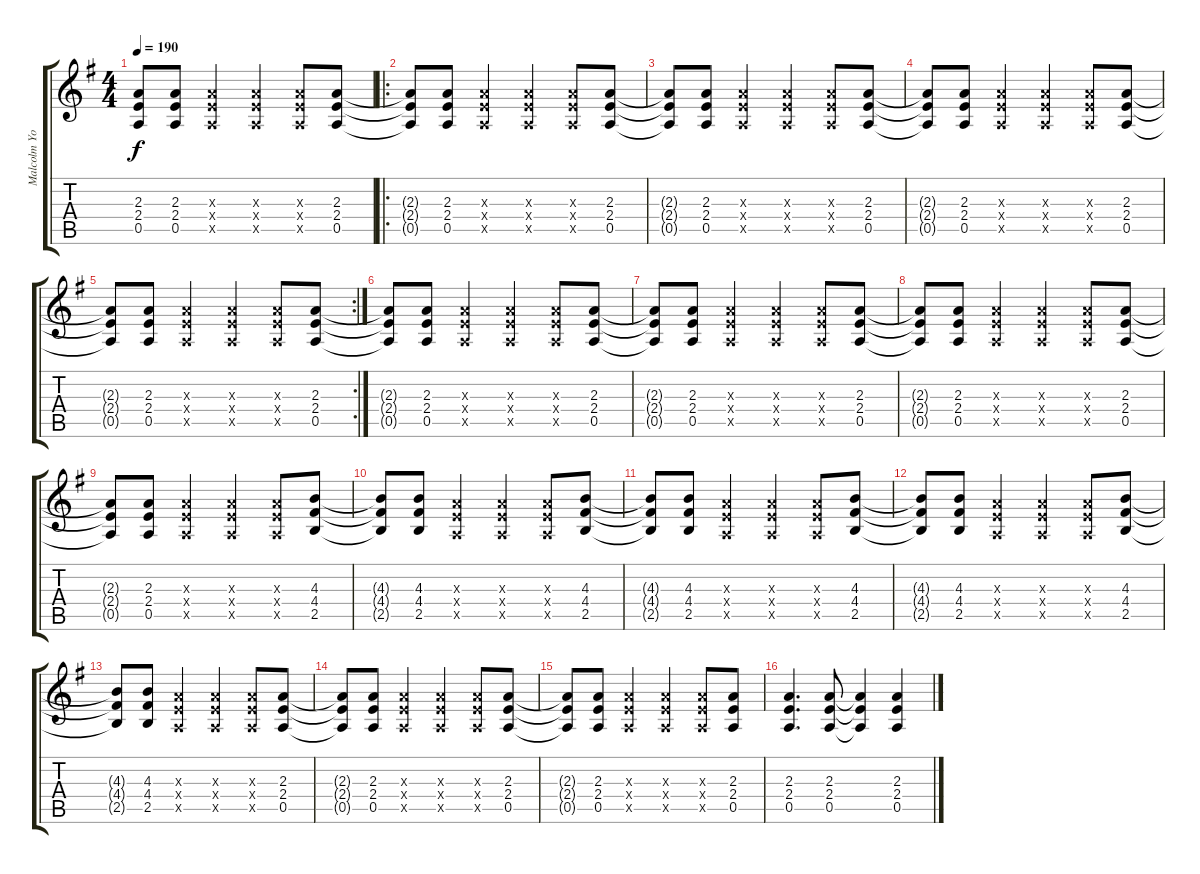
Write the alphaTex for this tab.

\track ("Malcolm Young (Rhythm Guitar)" "Malcolm Yo") {instrument overdrivenguitar}
\staff {score tabs}
\tuning (E4 B3 G3 D3 A2 E2) {hide}
\ts (4 4)
\tempo 190
\clef g2
\ks g
(2.3{t} 2.4{t} 0.5{t}).8{dy f} (2.3 2.4 0.5).8 (2.3{x} 2.4{x} 0.5{x}).4 (2.3{x} 2.4{x} 0.5{x}).4 (2.3{x} 2.4{x} 0.5{x}).8 (2.3 2.4 0.5).8 |
\ro
(2.3{t} 2.4{t} 0.5{t}).8 (2.3 2.4 0.5).8 (2.3{x} 2.4{x} 0.5{x}).4 (2.3{x} 2.4{x} 0.5{x}).4 (2.3{x} 2.4{x} 0.5{x}).8 (2.3 2.4 0.5).8 |
(2.3{t} 2.4{t} 0.5{t}).8 (2.3 2.4 0.5).8 (2.3{x} 2.4{x} 0.5{x}).4 (2.3{x} 2.4{x} 0.5{x}).4 (2.3{x} 2.4{x} 0.5{x}).8 (2.3 2.4 0.5).8 |
(2.3{t} 2.4{t} 0.5{t}).8 (2.3 2.4 0.5).8 (2.3{x} 2.4{x} 0.5{x}).4 (2.3{x} 2.4{x} 0.5{x}).4 (2.3{x} 2.4{x} 0.5{x}).8 (2.3 2.4 0.5).8 |
\rc 2
(2.3{t} 2.4{t} 0.5{t}).8 (2.3 2.4 0.5).8 (2.3{x} 2.4{x} 0.5{x}).4 (2.3{x} 2.4{x} 0.5{x}).4 (2.3{x} 2.4{x} 0.5{x}).8 (2.3 2.4 0.5).8 |
(2.3{t} 2.4{t} 0.5{t}).8 (2.3 2.4 0.5).8 (2.3{x} 2.4{x} 0.5{x}).4 (2.3{x} 2.4{x} 0.5{x}).4 (2.3{x} 2.4{x} 0.5{x}).8 (2.3 2.4 0.5).8 |
(2.3{t} 2.4{t} 0.5{t}).8 (2.3 2.4 0.5).8 (2.3{x} 2.4{x} 0.5{x}).4 (2.3{x} 2.4{x} 0.5{x}).4 (2.3{x} 2.4{x} 0.5{x}).8 (2.3 2.4 0.5).8 |
(2.3{t} 2.4{t} 0.5{t}).8 (2.3 2.4 0.5).8 (2.3{x} 2.4{x} 0.5{x}).4 (2.3{x} 2.4{x} 0.5{x}).4 (2.3{x} 2.4{x} 0.5{x}).8 (2.3 2.4 0.5).8 |
(2.3{t} 2.4{t} 0.5{t}).8 (2.3 2.4 0.5).8 (2.3{x} 2.4{x} 0.5{x}).4 (2.3{x} 2.4{x} 0.5{x}).4 (2.3{x} 2.4{x} 0.5{x}).8 (4.3 4.4 2.5).8 |
(4.3{t} 4.4{t} 2.5{t}).8 (4.3 4.4 2.5).8 (2.3{x} 2.4{x} 0.5{x}).4 (2.3{x} 2.4{x} 0.5{x}).4 (2.3{x} 2.4{x} 0.5{x}).8 (4.3 4.4 2.5).8 |
(4.3{t} 4.4{t} 2.5{t}).8 (4.3 4.4 2.5).8 (2.3{x} 2.4{x} 0.5{x}).4 (2.3{x} 2.4{x} 0.5{x}).4 (2.3{x} 2.4{x} 0.5{x}).8 (4.3 4.4 2.5).8 |
(4.3{t} 4.4{t} 2.5{t}).8 (4.3 4.4 2.5).8 (2.3{x} 2.4{x} 0.5{x}).4 (2.3{x} 2.4{x} 0.5{x}).4 (2.3{x} 2.4{x} 0.5{x}).8 (4.3 4.4 2.5).8 |
(4.3{t} 4.4{t} 2.5{t}).8 (4.3 4.4 2.5).8 (2.3{x} 2.4{x} 0.5{x}).4 (2.3{x} 2.4{x} 0.5{x}).4 (2.3{x} 2.4{x} 0.5{x}).8 (2.3 2.4 0.5).8 |
(2.3{t} 2.4{t} 0.5{t}).8 (2.3 2.4 0.5).8 (2.3{x} 2.4{x} 0.5{x}).4 (2.3{x} 2.4{x} 0.5{x}).4 (2.3{x} 2.4{x} 0.5{x}).8 (2.3 2.4 0.5).8 |
(2.3{t} 2.4{t} 0.5{t}).8 (2.3 2.4 0.5).8 (2.3{x} 2.4{x} 0.5{x}).4 (2.3{x} 2.4{x} 0.5{x}).4 (2.3{x} 2.4{x} 0.5{x}).8 (2.3 2.4 0.5).8 |
(2.3 2.4 0.5).4{d} (2.3 2.4 0.5).8 (2.3{t} 2.4{t} 0.5{t}).4 (2.3 2.4 0.5).4
